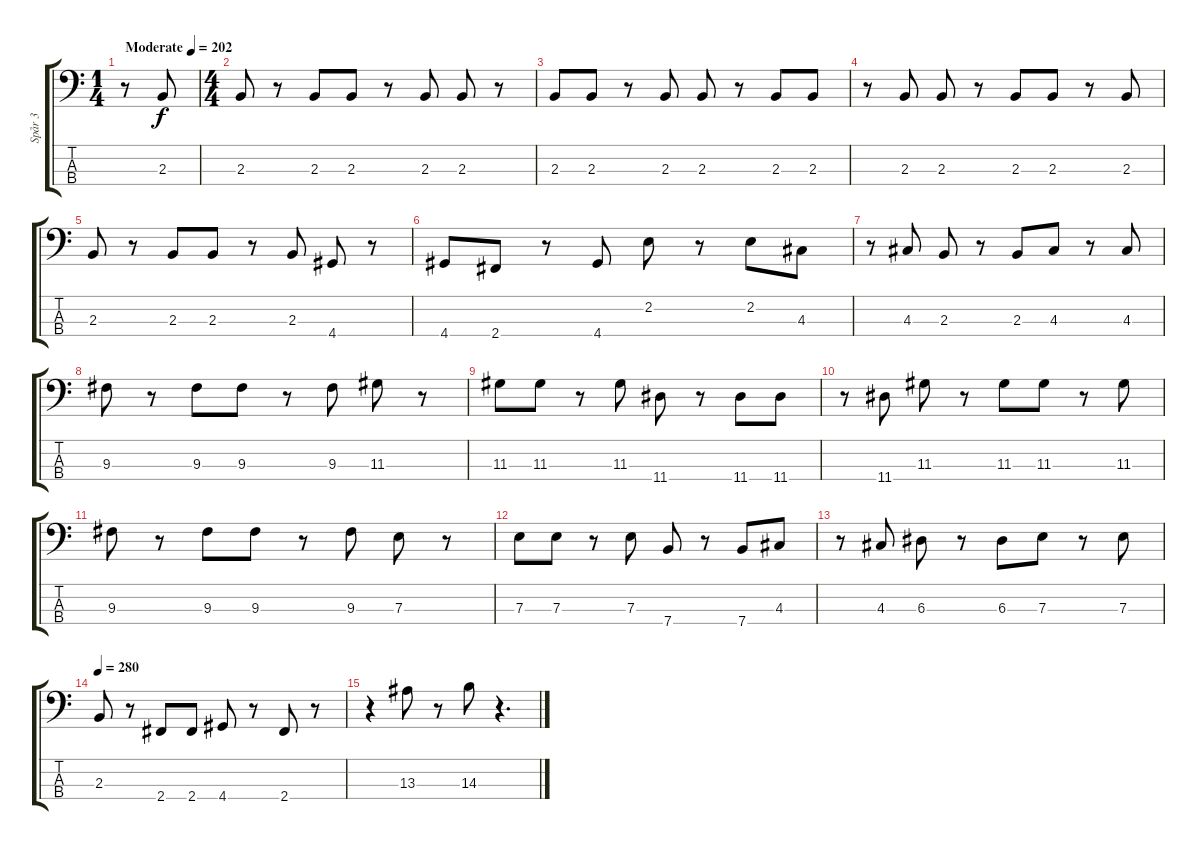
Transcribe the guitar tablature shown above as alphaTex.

\track ("Spår 3" "Spår 3") {instrument electricbassfinger}
\staff {score tabs}
\tuning (G2 D2 A1 E1) {hide}
\ts (1 4)
\tempo (202 "Moderate")
\clef f4
\ks c
r.8{dy f instrument electricbassfinger} 2.3.8 |
\ts (4 4)
2.3.8 r.8 2.3.8 2.3.8 r.8 2.3.8 2.3.8 r.8 |
2.3.8 2.3.8 r.8 2.3.8 2.3.8 r.8 2.3.8 2.3.8 |
r.8 2.3.8 2.3.8 r.8 2.3.8 2.3.8 r.8 2.3.8 |
2.3.8 r.8 2.3.8 2.3.8 r.8 2.3.8 4.4.8 r.8 |
4.4.8 2.4.8 r.8 4.4.8 2.2.8 r.8 2.2.8 4.3.8 |
r.8 4.3.8 2.3.8 r.8 2.3.8 4.3.8 r.8 4.3.8 |
9.3.8 r.8 9.3.8 9.3.8 r.8 9.3.8 11.3.8 r.8 |
11.3.8 11.3.8 r.8 11.3.8 11.4.8 r.8 11.4.8 11.4.8 |
r.8 11.4.8 11.3.8 r.8 11.3.8 11.3.8 r.8 11.3.8 |
9.3.8 r.8 9.3.8 9.3.8 r.8 9.3.8 7.3.8 r.8 |
7.3.8 7.3.8 r.8 7.3.8 7.4.8 r.8 7.4.8 4.3.8 |
r.8 4.3.8 6.3.8 r.8 6.3.8 7.3.8 r.8 7.3.8 |
\tempo 280
2.3.8 r.8 2.4.8 2.4.8 4.4.8 r.8 2.4.8 r.8 |
r.4 13.3.8 r.8 14.3.8 r.4{d}
